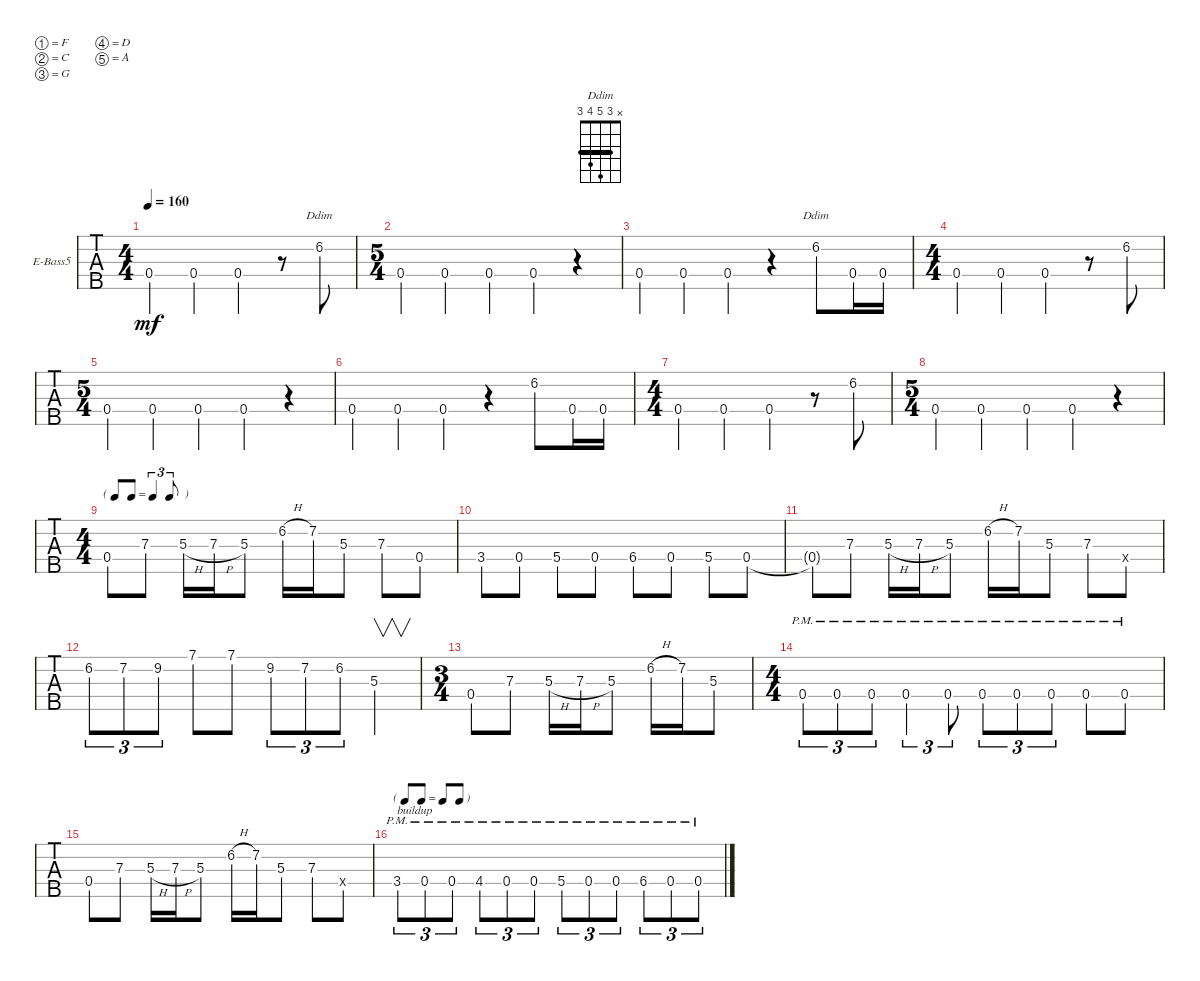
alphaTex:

\defaultSystemsLayout 4
\bracketExtendMode groupsimilarinstruments
\firstSystemTrackNameOrientation horizontal
\otherSystemsTrackNameOrientation horizontal
\track ("Electric Bass" "E-Bass5") {instrument electricbassfinger}
\staff {tabs}
\tuning (F2 C2 G1 D1 A0)
\chord ("Ddim" x 3 5 4 3) {barre 3}
\ts (4 4)
\tempo 160
\clef f4
\ks c
0.4.4{dy mf instrument electricbassfinger} 0.4.4 0.4.4 r.8 6.2.8{ch "Ddim"} |
\ts (5 4)
0.4.4 0.4.4 0.4.4 0.4.4 r.4 |
0.4.4 0.4.4 0.4.4 r.4 6.2.8{ch "Ddim"} 0.4{st}.16 0.4{st}.16 |
\ts (4 4)
0.4.4 0.4.4 0.4.4 r.8 6.2.8 |
\ts (5 4)
0.4.4 0.4.4 0.4.4 0.4.4 r.4 |
0.4.4 0.4.4 0.4.4 r.4 6.2.8 0.4{st}.16 0.4{st}.16 |
\ts (4 4)
0.4.4 0.4.4 0.4.4 r.8 6.2.8 |
\ts (5 4)
0.4.4 0.4.4 0.4.4 0.4.4 r.4 |
\ts (4 4)
\tf triplet8th
0.4.8 7.3.8 5.3{h}.16 7.3{h}.16 5.3.8 6.2{h}.16 7.2.16 5.3.8 7.3.8 0.4.8 |
3.4.8 0.4.8 5.4.8 0.4.8 6.4.8 0.4.8 5.4.8 0.4.8 |
0.4{t}.8 7.3.8 5.3{h}.16 7.3{h}.16 5.3.8 6.2{h}.16 7.2.16 5.3.8 7.3.8 0.4{x}.8 |
6.2.8{tu (3 2)} 7.2.8{tu (3 2)} 9.2.8{tu (3 2)} 7.1{st}.8 7.1.8 9.2.8{tu (3 2)} 7.2.8{tu (3 2)} 6.2.8{tu (3 2)} 5.3.4{v} |
\ts (3 4)
0.4.8 7.3.8 5.3{h}.16 7.3{h}.16 5.3.8 6.2{h}.16 7.2.16 5.3.8 |
\ts (4 4)
0.4{pm}.8{tu (3 2)} 0.4{pm}.8{tu (3 2)} 0.4{pm}.8{tu (3 2)} 0.4{pm st}.4{tu (3 2)} 0.4{pm}.8{tu (3 2)} 0.4{pm}.8{tu (3 2)} 0.4{pm}.8{tu (3 2)} 0.4{pm}.8{tu (3 2)} 0.4{pm st}.8 0.4{pm}.8 |
0.4.8 7.3.8 5.3{h}.16 7.3{h}.16 5.3.8 6.2{h}.16 7.2.16 5.3.8 7.3.8 0.4{x}.8 |
\tf none
3.4{pm}.8{tu (3 2) txt "buildup"} 0.4{pm}.8{tu (3 2)} 0.4{pm}.8{tu (3 2)} 4.4{pm}.8{tu (3 2)} 0.4{pm}.8{tu (3 2)} 0.4{pm}.8{tu (3 2)} 5.4{pm}.8{tu (3 2)} 0.4{pm}.8{tu (3 2)} 0.4{pm}.8{tu (3 2)} 6.4{pm}.8{tu (3 2)} 0.4{pm}.8{tu (3 2)} 0.4{pm}.8{tu (3 2)}
